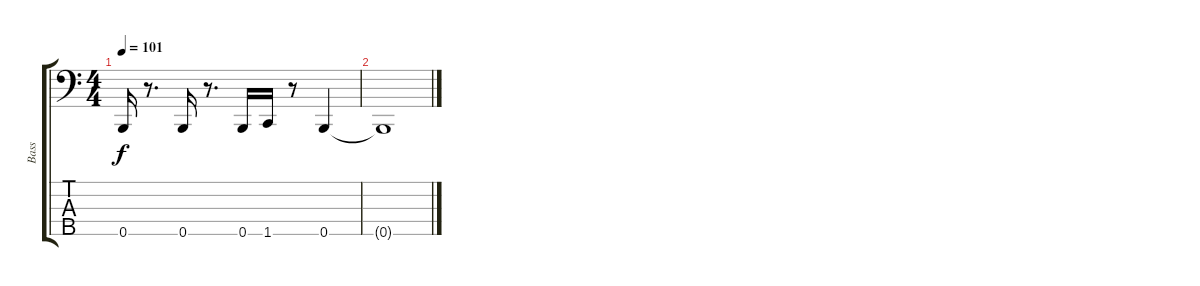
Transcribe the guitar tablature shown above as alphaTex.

\track ("Bass" "Bass") {instrument slapbass1}
\staff {score tabs}
\tuning (G2 D2 A1 E1 B0) {hide}
\ts (4 4)
\tempo 101
\clef f4
\ks c
0.5.16{dy f} r.8{d} 0.5.16 r.8{d} 0.5.16 1.5.16 r.8 0.5.4 |
0.5{t}.1
